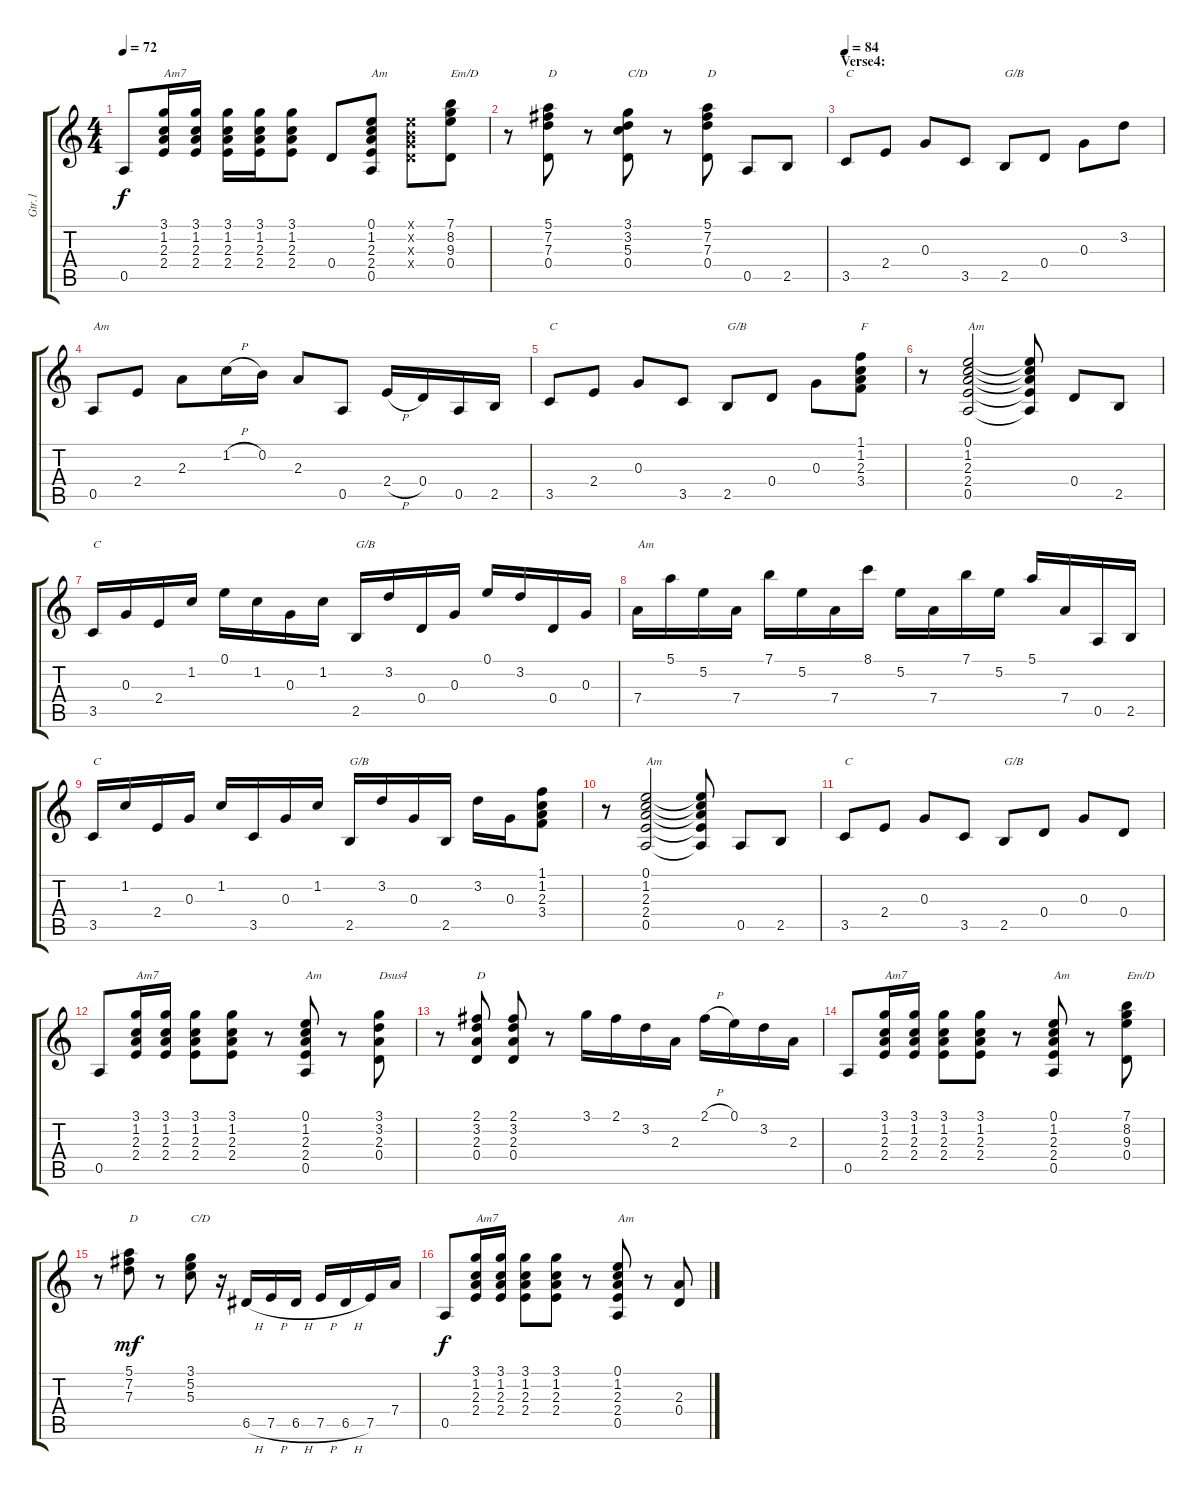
\track ("Gtr.1" "Gtr.1") {instrument electricguitarclean}
\staff {score tabs}
\tuning (E4 B3 G3 D3 A2 E2) {hide}
\ts (4 4)
\tempo 72
\clef g2
\ks c
0.5.8{dy f} (3.1 1.2 2.3 2.4).16{txt "Am7"} (3.1 1.2 2.3 2.4).16 (3.1 1.2 2.3 2.4).16 (3.1 1.2 2.3 2.4).16 (3.1 1.2 2.3 2.4).8 0.4.8 (0.1 1.2 2.3 2.4 0.5).8{txt "Am"} (0.1{x} 0.2{x} 0.3{x} 0.4{x}).8 (7.1 8.2 9.3 0.4).8{txt "Em/D"} |
r.8 (5.1 7.2 7.3 0.4).8{txt "D"} r.8 (3.1 3.2 5.3 0.4).8{txt "C/D"} r.8 (5.1 7.2 7.3 0.4).8{txt "D"} 0.5.8 2.5.8 |
\section ("" "Verse4:")
\tempo 84
3.5.8{txt "C"} 2.4.8 0.3.8 3.5.8 2.5.8{txt "G/B"} 0.4.8 0.3.8 3.2.8 |
0.5.8{txt "Am"} 2.4.8 2.3.8 1.2{h}.16 0.2.16 2.3.8 0.5.8 2.4{h}.16 0.4.16 0.5.16 2.5.16 |
3.5.8{txt "C"} 2.4.8 0.3.8 3.5.8 2.5.8{txt "G/B"} 0.4.8 0.3.8 (1.1 1.2 2.3 3.4).8{txt "F"} |
r.8 (0.1 1.2 2.3 2.4 0.5).2{txt "Am"} (0.1{t} 1.2{t} 2.3{t} 2.4{t} 0.5{t}).8 0.4.8 2.5.8 |
3.5.16{txt "C"} 0.3.16 2.4.16 1.2.16 0.1.16 1.2.16 0.3.16 1.2.16 2.5.16{txt "G/B"} 3.2.16 0.4.16 0.3.16 0.1.16 3.2.16 0.4.16 0.3.16 |
7.4.16{txt "Am"} 5.1.16 5.2.16 7.4.16 7.1.16 5.2.16 7.4.16 8.1.16 5.2.16 7.4.16 7.1.16 5.2.16 5.1.16 7.4.16 0.5.16 2.5.16 |
3.5.16{txt "C"} 1.2.16 2.4.16 0.3.16 1.2.16 3.5.16 0.3.16 1.2.16 2.5.16{txt "G/B"} 3.2.16 0.3.16 2.5.16 3.2.16 0.3.16 (1.1 1.2 2.3 3.4).8 |
r.8 (0.1 1.2 2.3 2.4 0.5).2{txt "Am"} (0.1{t} 1.2{t} 2.3{t} 2.4{t} 0.5{t}).8 0.5.8 2.5.8 |
3.5.8{txt "C"} 2.4.8 0.3.8 3.5.8 2.5.8{txt "G/B"} 0.4.8 0.3.8 0.4.8 |
0.5.8 (3.1 1.2 2.3 2.4).16{txt "Am7"} (3.1 1.2 2.3 2.4).16 (3.1 1.2 2.3 2.4).8 (3.1 1.2 2.3 2.4).8 r.8 (0.1 1.2 2.3 2.4 0.5).8{txt "Am"} r.8 (3.1 3.2 2.3 0.4).8{txt "Dsus4"} |
r.8 (2.1 3.2 2.3 0.4).8{txt "D"} (2.1 3.2 2.3 0.4).8 r.8 3.1.16 2.1.16 3.2.16 2.3.16 2.1{h}.16 0.1.16 3.2.16 2.3.16 |
0.5.8 (3.1 1.2 2.3 2.4).16{txt "Am7"} (3.1 1.2 2.3 2.4).16 (3.1 1.2 2.3 2.4).8 (3.1 1.2 2.3 2.4).8 r.8 (0.1 1.2 2.3 2.4 0.5).8{txt "Am"} r.8 (7.1 8.2 9.3 0.4).8{txt "Em/D"} |
r.8 (5.1 7.2 7.3).8{txt "D" dy mf} r.8 (3.1 5.2 5.3).8{txt "C/D"} r.16 6.5{h}.16 7.5{h}.16 6.5{h}.16 7.5{h}.16 6.5{h}.16 7.5.16 7.4.16 |
0.5.8{dy f} (3.1 1.2 2.3 2.4).16{txt "Am7"} (3.1 1.2 2.3 2.4).16 (3.1 1.2 2.3 2.4).8 (3.1 1.2 2.3 2.4).8 r.8 (0.1 1.2 2.3 2.4 0.5).8{txt "Am"} r.8 (2.3 0.4).8
